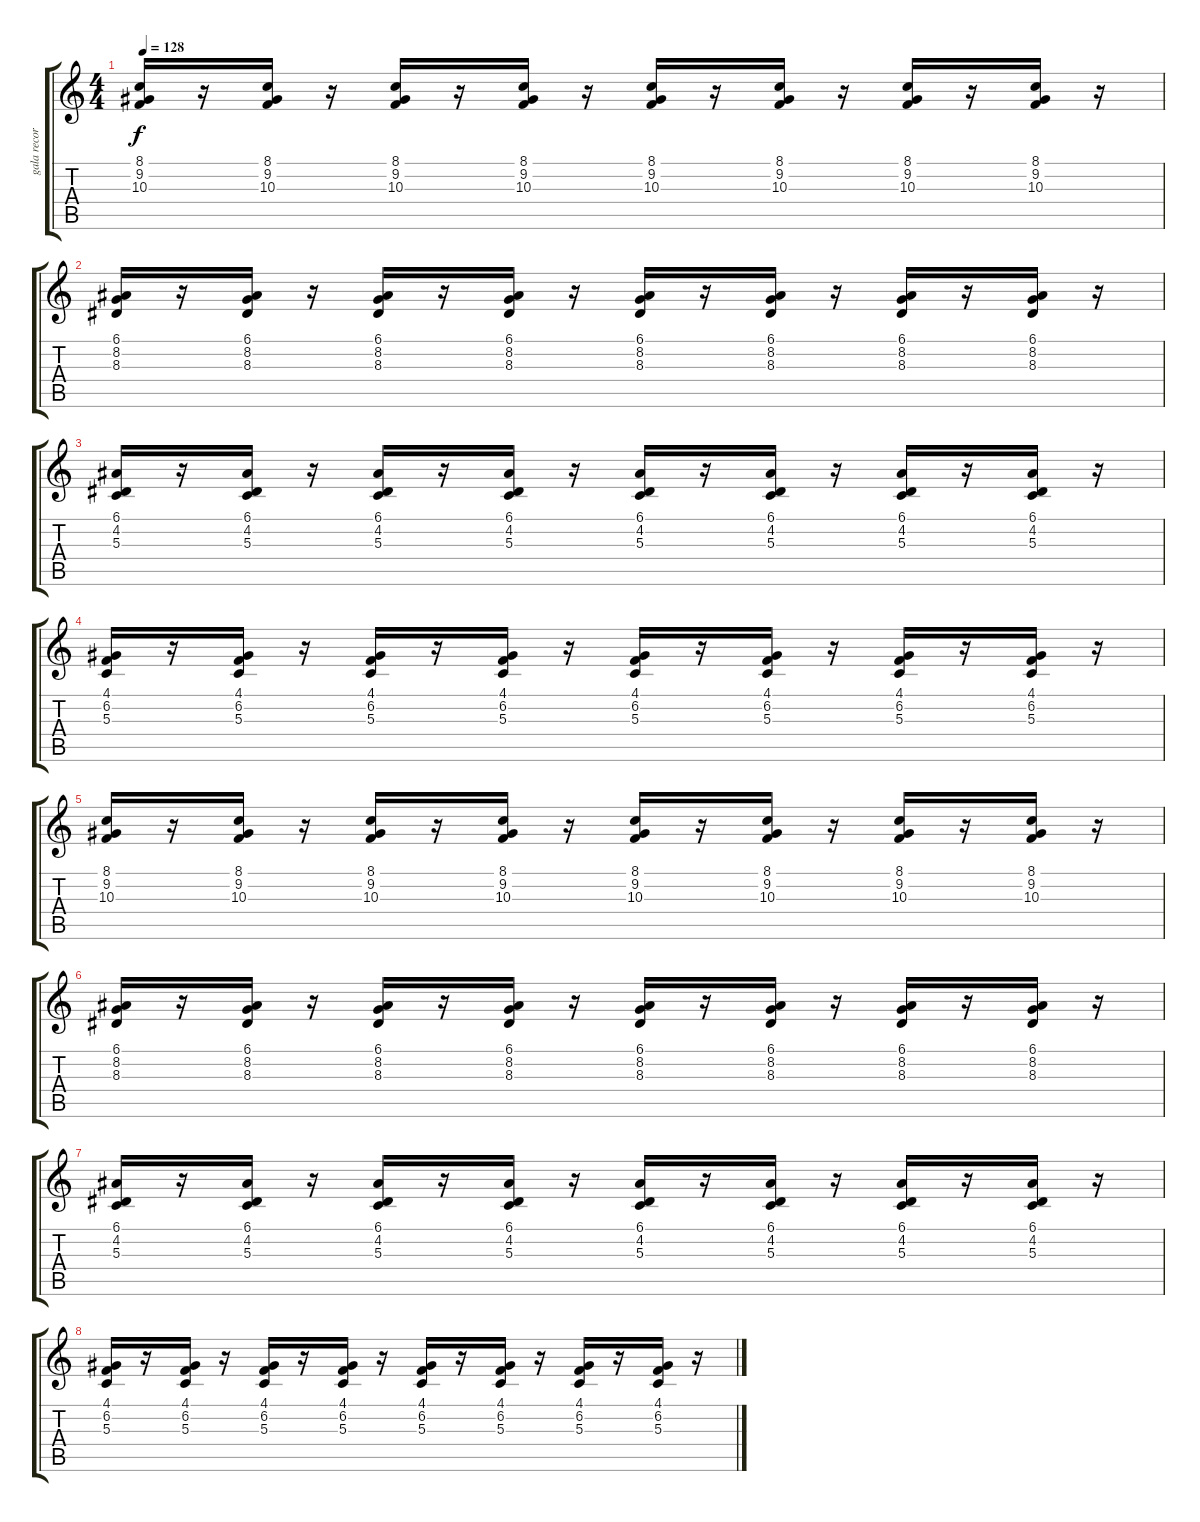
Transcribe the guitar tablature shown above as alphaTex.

\track ("gala records" "gala recor") {instrument brightacousticpiano}
\staff {score tabs}
\tuning (E4 B3 G3 D3 A2 E2) {hide}
\ts (4 4)
\tempo 128
\clef g2
\ks c
(8.1 9.2 10.3).16{dy f} r.16 (8.1 9.2 10.3).16 r.16 (8.1 9.2 10.3).16 r.16 (8.1 9.2 10.3).16 r.16 (8.1 9.2 10.3).16 r.16 (8.1 9.2 10.3).16 r.16 (8.1 9.2 10.3).16 r.16 (8.1 9.2 10.3).16 r.16 |
(6.1 8.2 8.3).16 r.16 (6.1 8.2 8.3).16 r.16 (6.1 8.2 8.3).16 r.16 (6.1 8.2 8.3).16 r.16 (6.1 8.2 8.3).16 r.16 (6.1 8.2 8.3).16 r.16 (6.1 8.2 8.3).16 r.16 (6.1 8.2 8.3).16 r.16 |
(6.1 4.2 5.3).16 r.16 (6.1 4.2 5.3).16 r.16 (6.1 4.2 5.3).16 r.16 (6.1 4.2 5.3).16 r.16 (6.1 4.2 5.3).16 r.16 (6.1 4.2 5.3).16 r.16 (6.1 4.2 5.3).16 r.16 (6.1 4.2 5.3).16 r.16 |
(4.1 6.2 5.3).16 r.16 (4.1 6.2 5.3).16 r.16 (4.1 6.2 5.3).16 r.16 (4.1 6.2 5.3).16 r.16 (4.1 6.2 5.3).16 r.16 (4.1 6.2 5.3).16 r.16 (4.1 6.2 5.3).16 r.16 (4.1 6.2 5.3).16 r.16 |
(8.1 9.2 10.3).16 r.16 (8.1 9.2 10.3).16 r.16 (8.1 9.2 10.3).16 r.16 (8.1 9.2 10.3).16 r.16 (8.1 9.2 10.3).16 r.16 (8.1 9.2 10.3).16 r.16 (8.1 9.2 10.3).16 r.16 (8.1 9.2 10.3).16 r.16 |
(6.1 8.2 8.3).16 r.16 (6.1 8.2 8.3).16 r.16 (6.1 8.2 8.3).16 r.16 (6.1 8.2 8.3).16 r.16 (6.1 8.2 8.3).16 r.16 (6.1 8.2 8.3).16 r.16 (6.1 8.2 8.3).16 r.16 (6.1 8.2 8.3).16 r.16 |
(6.1 4.2 5.3).16 r.16 (6.1 4.2 5.3).16 r.16 (6.1 4.2 5.3).16 r.16 (6.1 4.2 5.3).16 r.16 (6.1 4.2 5.3).16 r.16 (6.1 4.2 5.3).16 r.16 (6.1 4.2 5.3).16 r.16 (6.1 4.2 5.3).16 r.16 |
(4.1 6.2 5.3).16 r.16 (4.1 6.2 5.3).16 r.16 (4.1 6.2 5.3).16 r.16 (4.1 6.2 5.3).16 r.16 (4.1 6.2 5.3).16 r.16 (4.1 6.2 5.3).16 r.16 (4.1 6.2 5.3).16 r.16 (4.1 6.2 5.3).16 r.16
